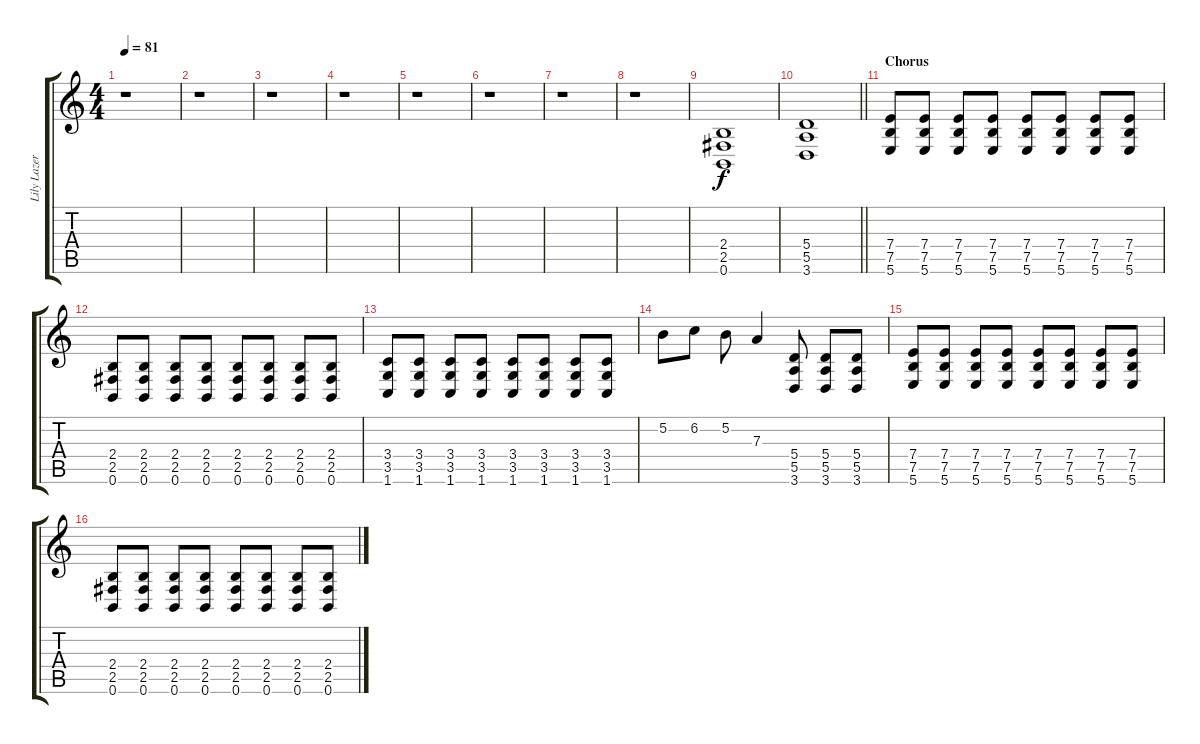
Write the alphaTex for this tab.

\track ("Lily Lazer (Guitar)" "Lily Lazer") {instrument distortionguitar}
\staff {score tabs}
\tuning (B3 Gb3 D3 A2 E2 B1) {hide}
\ts (4 4)
\tempo 81
\clef g2
\ks c
r.1{dy f} |
r.1 |
r.1 |
r.1 |
r.1 |
r.1 |
r.1 |
r.1 |
(2.4 2.5 0.6).1 |
\barLineRight lightlight
(5.4 5.5 3.6).1 |
\section ("" "Chorus")
(7.4 7.5 5.6).8 (7.4 7.5 5.6).8 (7.4 7.5 5.6).8 (7.4 7.5 5.6).8 (7.4 7.5 5.6).8 (7.4 7.5 5.6).8 (7.4 7.5 5.6).8 (7.4 7.5 5.6).8 |
(2.4 2.5 0.6).8 (2.4 2.5 0.6).8 (2.4 2.5 0.6).8 (2.4 2.5 0.6).8 (2.4 2.5 0.6).8 (2.4 2.5 0.6).8 (2.4 2.5 0.6).8 (2.4 2.5 0.6).8 |
(3.4 3.5 1.6).8 (3.4 3.5 1.6).8 (3.4 3.5 1.6).8 (3.4 3.5 1.6).8 (3.4 3.5 1.6).8 (3.4 3.5 1.6).8 (3.4 3.5 1.6).8 (3.4 3.5 1.6).8 |
5.2.8 6.2.8 5.2.8 7.3.4 (5.4 5.5 3.6).8 (5.4 5.5 3.6).8 (5.4 5.5 3.6).8 |
(7.4 7.5 5.6).8 (7.4 7.5 5.6).8 (7.4 7.5 5.6).8 (7.4 7.5 5.6).8 (7.4 7.5 5.6).8 (7.4 7.5 5.6).8 (7.4 7.5 5.6).8 (7.4 7.5 5.6).8 |
(2.4 2.5 0.6).8 (2.4 2.5 0.6).8 (2.4 2.5 0.6).8 (2.4 2.5 0.6).8 (2.4 2.5 0.6).8 (2.4 2.5 0.6).8 (2.4 2.5 0.6).8 (2.4 2.5 0.6).8
